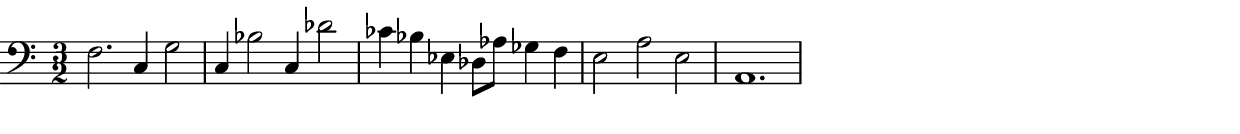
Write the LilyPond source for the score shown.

%
% $Id: hindemith-sonata-score.ly 77 2009-06-29 20:47:13Z nicb $
%

\version "2.10.33"

\include "_setup.ly"

\score {
	\relative f  {
		\set Staff.midiInstrument = "trombone"
	  \override Score.MetronomeMark #'transparent = ##t
		\key c \major
		\clef bass
	  \time 3/2
    \tempo 4 = 106
	  f2. c4 g'2 |
	  c,4 bes'2 c,4 des'2 |
	  ces4 bes4 es,4 des8 aes'8 ges4 f4 |
	  e2 a2 e2 |
	  a,1.
	}
  \midi {}
  \layout {}
}
